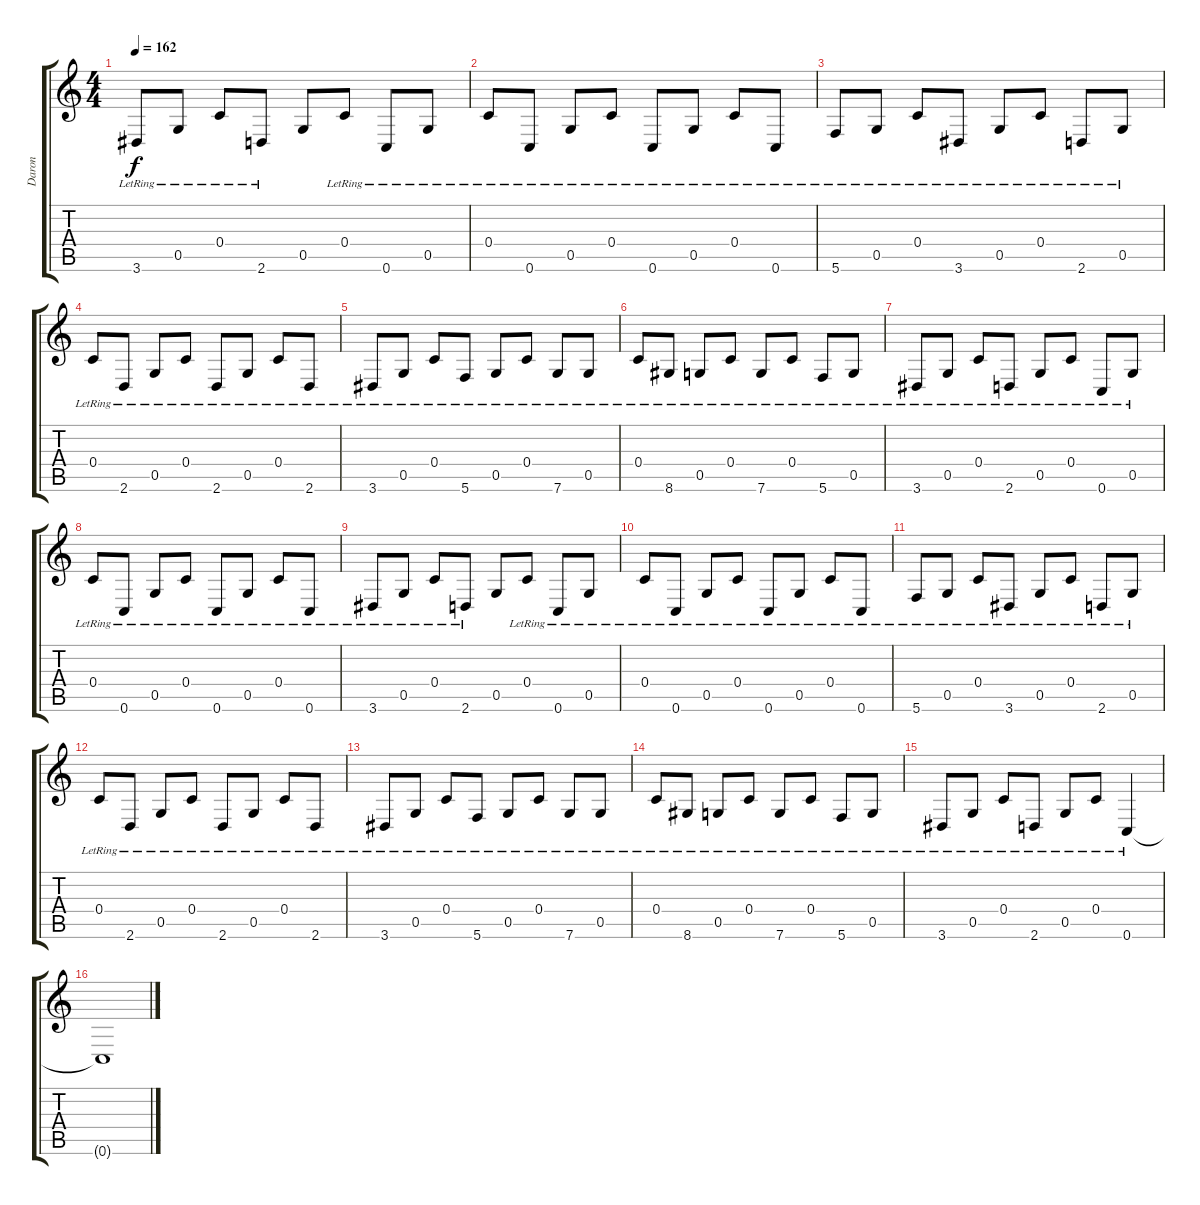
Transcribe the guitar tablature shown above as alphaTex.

\track ("Daron" "Daron") {instrument electricguitarclean}
\staff {score tabs}
\tuning (D4 A3 F3 C3 G2 C2) {hide}
\ts (4 4)
\tempo 162
\clef g2
\ks c
3.6{lr}.8{dy f} 0.5{lr}.8 0.4{lr}.8 2.6{lr}.8 0.5.8 0.4{lr}.8 0.6{lr}.8 0.5{lr}.8 |
0.4{lr}.8 0.6{lr}.8 0.5{lr}.8 0.4{lr}.8 0.6{lr}.8 0.5{lr}.8 0.4{lr}.8 0.6{lr}.8 |
5.6{lr}.8 0.5{lr}.8 0.4{lr}.8 3.6{lr}.8 0.5{lr}.8 0.4{lr}.8 2.6{lr}.8 0.5{lr}.8 |
0.4{lr}.8 2.6{lr}.8 0.5{lr}.8 0.4{lr}.8 2.6{lr}.8 0.5{lr}.8 0.4{lr}.8 2.6{lr}.8 |
3.6{lr}.8 0.5{lr}.8 0.4{lr}.8 5.6{lr}.8 0.5{lr}.8 0.4{lr}.8 7.6{lr}.8 0.5{lr}.8 |
0.4{lr}.8 8.6{lr}.8 0.5{lr}.8 0.4{lr}.8 7.6{lr}.8 0.4{lr}.8 5.6{lr}.8 0.5{lr}.8 |
3.6{lr}.8 0.5{lr}.8 0.4{lr}.8 2.6{lr}.8 0.5{lr}.8 0.4{lr}.8 0.6{lr}.8 0.5{lr}.8 |
0.4{lr}.8 0.6{lr}.8 0.5{lr}.8 0.4{lr}.8 0.6{lr}.8 0.5{lr}.8 0.4{lr}.8 0.6{lr}.8 |
3.6{lr}.8 0.5{lr}.8 0.4{lr}.8 2.6{lr}.8 0.5.8 0.4{lr}.8 0.6{lr}.8 0.5{lr}.8 |
0.4{lr}.8 0.6{lr}.8 0.5{lr}.8 0.4{lr}.8 0.6{lr}.8 0.5{lr}.8 0.4{lr}.8 0.6{lr}.8 |
5.6{lr}.8 0.5{lr}.8 0.4{lr}.8 3.6{lr}.8 0.5{lr}.8 0.4{lr}.8 2.6{lr}.8 0.5{lr}.8 |
0.4{lr}.8 2.6{lr}.8 0.5{lr}.8 0.4{lr}.8 2.6{lr}.8 0.5{lr}.8 0.4{lr}.8 2.6{lr}.8 |
3.6{lr}.8 0.5{lr}.8 0.4{lr}.8 5.6{lr}.8 0.5{lr}.8 0.4{lr}.8 7.6{lr}.8 0.5{lr}.8 |
0.4{lr}.8 8.6{lr}.8 0.5{lr}.8 0.4{lr}.8 7.6{lr}.8 0.4{lr}.8 5.6{lr}.8 0.5{lr}.8 |
3.6{lr}.8 0.5{lr}.8 0.4{lr}.8 2.6{lr}.8 0.5{lr}.8 0.4{lr}.8 0.6{lr}.4 |
0.6{t}.1
